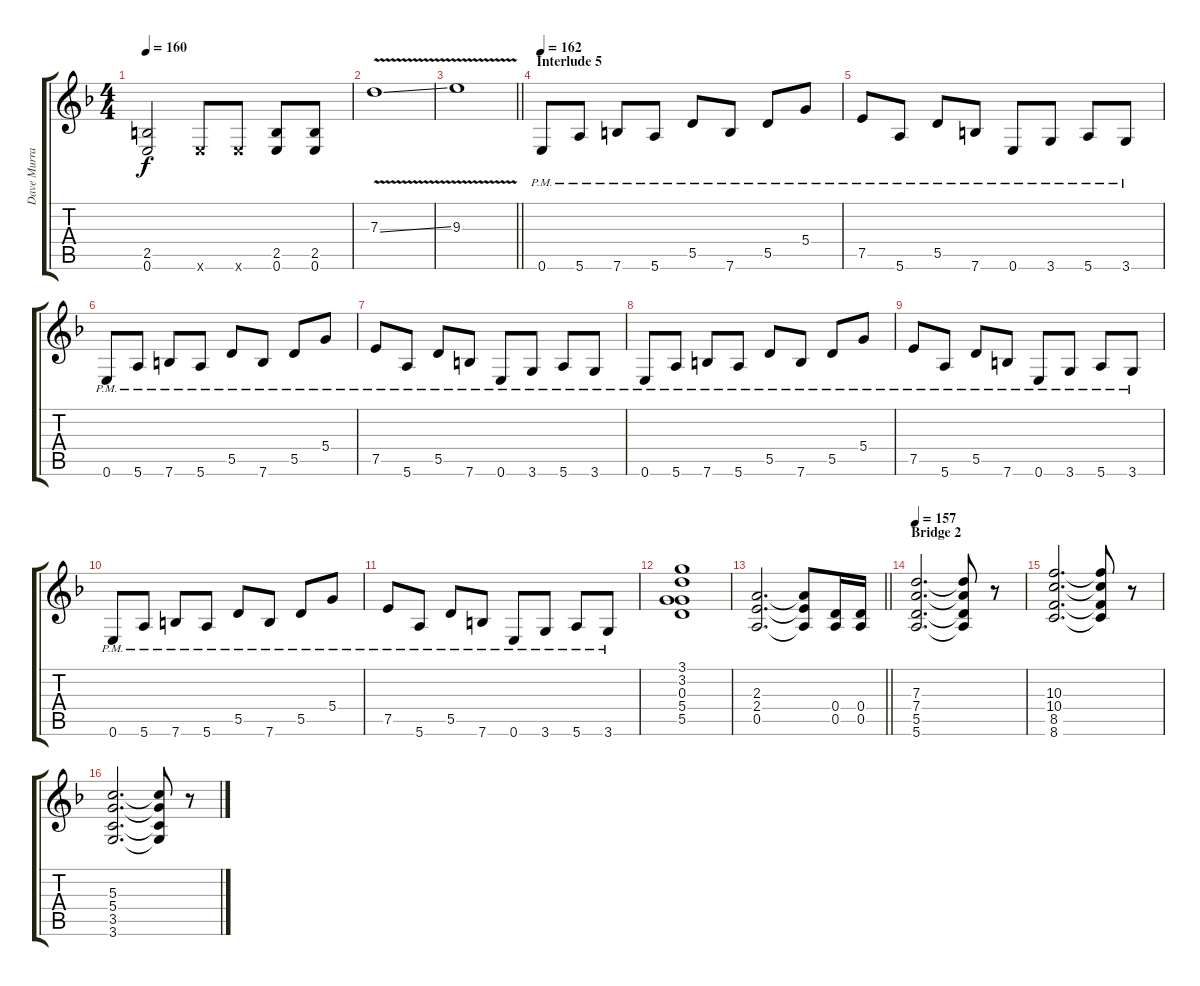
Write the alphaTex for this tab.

\track ("Dave Murray" "Dave Murra") {instrument overdrivenguitar}
\staff {score tabs}
\tuning (E4 B3 G3 D3 A2 E2) {hide}
\ts (4 4)
\tempo 160
\clef g2
\ks f
(2.5 0.6).2{dy f} 0.6{x}.8 0.6{x}.8 (2.5 0.6).8 (2.5 0.6).8 |
7.3{v ss}.1 |
\barLineRight lightlight
9.3{v}.1 |
\section ("" "Interlude 5")
\tempo 162
0.6{pm}.8 5.6{pm}.8 7.6{pm}.8 5.6{pm}.8 5.5{pm}.8 7.6{pm}.8 5.5{pm}.8 5.4{pm}.8 |
7.5{pm}.8 5.6{pm}.8 5.5{pm}.8 7.6{pm}.8 0.6{pm}.8 3.6{pm}.8 5.6{pm}.8 3.6{pm}.8 |
0.6{pm}.8 5.6{pm}.8 7.6{pm}.8 5.6{pm}.8 5.5{pm}.8 7.6{pm}.8 5.5{pm}.8 5.4{pm}.8 |
7.5{pm}.8 5.6{pm}.8 5.5{pm}.8 7.6{pm}.8 0.6{pm}.8 3.6{pm}.8 5.6{pm}.8 3.6{pm}.8 |
0.6{pm}.8 5.6{pm}.8 7.6{pm}.8 5.6{pm}.8 5.5{pm}.8 7.6{pm}.8 5.5{pm}.8 5.4{pm}.8 |
7.5{pm}.8 5.6{pm}.8 5.5{pm}.8 7.6{pm}.8 0.6{pm}.8 3.6{pm}.8 5.6{pm}.8 3.6{pm}.8 |
0.6{pm}.8 5.6{pm}.8 7.6{pm}.8 5.6{pm}.8 5.5{pm}.8 7.6{pm}.8 5.5{pm}.8 5.4{pm}.8 |
7.5{pm}.8 5.6{pm}.8 5.5{pm}.8 7.6{pm}.8 0.6{pm}.8 3.6{pm}.8 5.6{pm}.8 3.6{pm}.8 |
(3.1 3.2 0.3 5.4 5.5).1 |
\barLineRight lightlight
(2.3 2.4 0.5).2{d} (2.3{t} 2.4{t} 0.5{t}).8 (0.4 0.5).16 (0.4 0.5).16 |
\section ("" "Bridge 2")
\tempo 157
(7.3 7.4 5.5 5.6).2{d} (7.3{t} 7.4{t} 5.5{t} 5.6{t}).8 r.8 |
(10.3 10.4 8.5 8.6).2{d} (10.3{t} 10.4{t} 8.5{t} 8.6{t}).8 r.8 |
(5.3 5.4 3.5 3.6).2{d} (5.3{t} 5.4{t} 3.5{t} 3.6{t}).8 r.8
